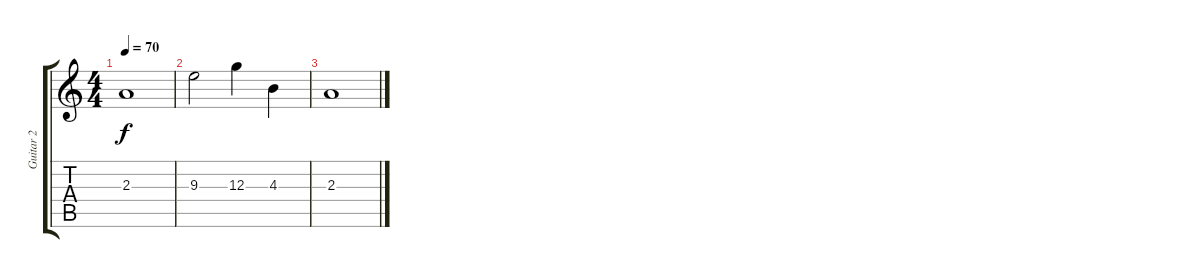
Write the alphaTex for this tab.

\track ("Guitar 2" "Guitar 2") {instrument overdrivenguitar}
\staff {score tabs}
\tuning (E4 B3 G3 D3 A2 E2) {hide}
\ts (4 4)
\tempo 70
\clef g2
\ks c
2.3.1{dy f} |
9.3.2 12.3.4 4.3.4 |
2.3.1
